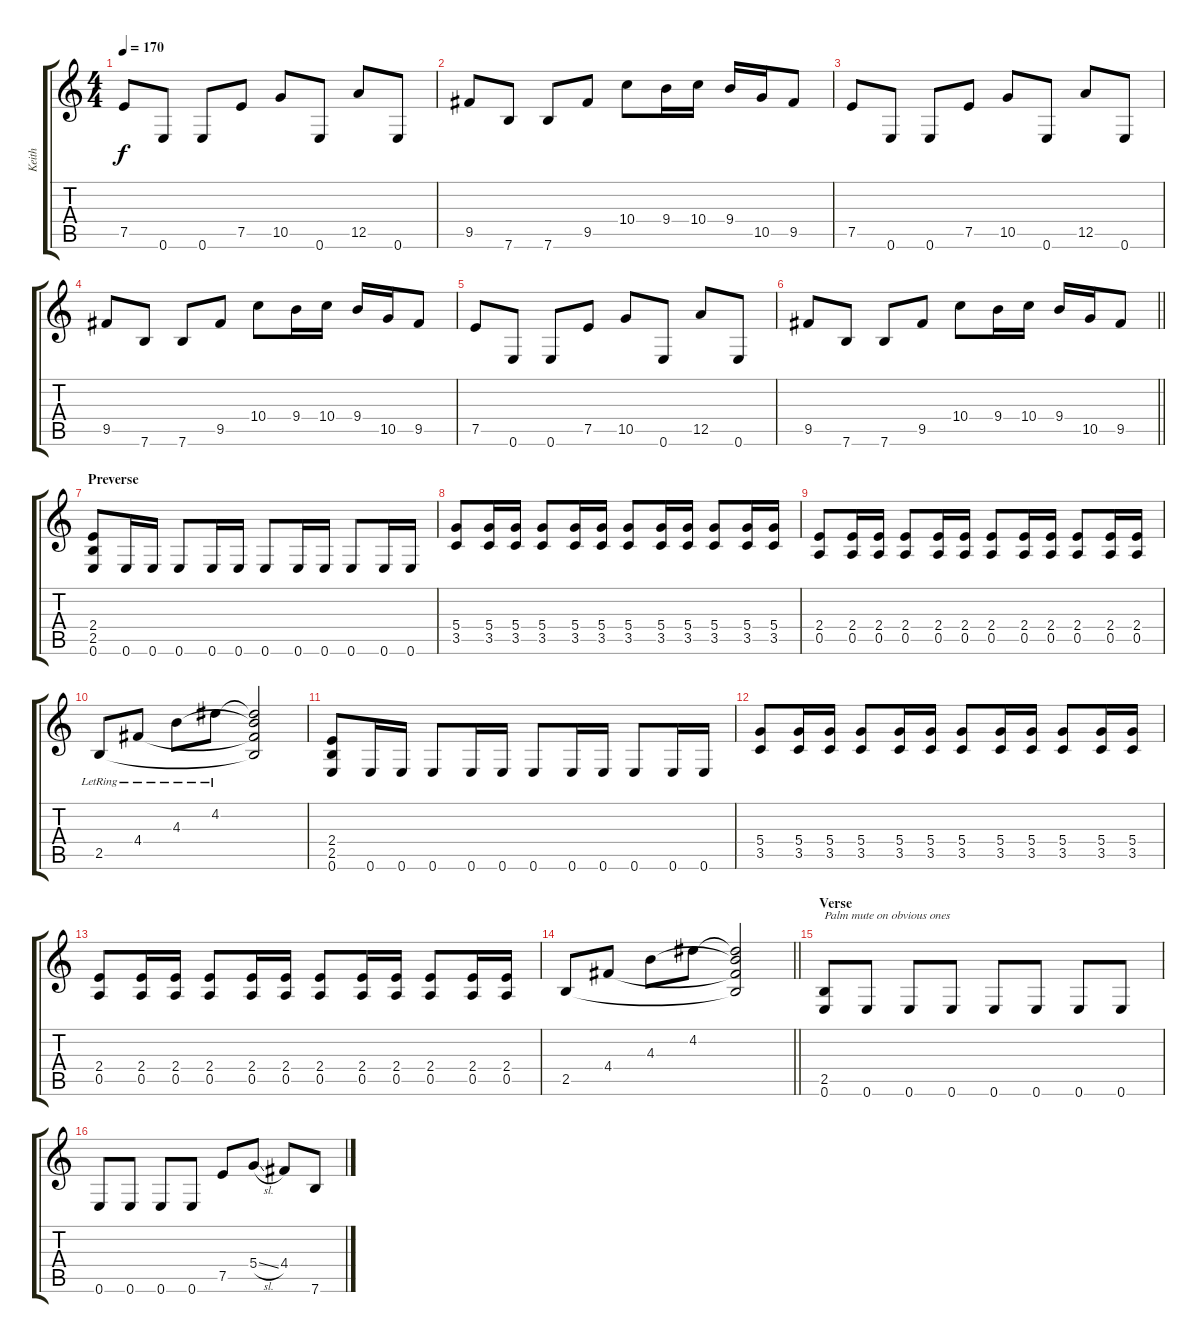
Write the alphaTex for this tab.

\track ("Keith" "Keith") {instrument distortionguitar}
\staff {score tabs}
\tuning (E4 B3 G3 D3 A2 E2) {hide}
\ts (4 4)
\tempo 170
\clef g2
\ks c
7.5.8{dy f} 0.6.8 0.6.8 7.5.8 10.5.8 0.6.8 12.5.8 0.6.8 |
9.5.8 7.6.8 7.6.8 9.5.8 10.4.8 9.4.16 10.4.16 9.4.16 10.5.16 9.5.8 |
7.5.8 0.6.8 0.6.8 7.5.8 10.5.8 0.6.8 12.5.8 0.6.8 |
9.5.8 7.6.8 7.6.8 9.5.8 10.4.8 9.4.16 10.4.16 9.4.16 10.5.16 9.5.8 |
7.5.8 0.6.8 0.6.8 7.5.8 10.5.8 0.6.8 12.5.8 0.6.8 |
\barLineRight lightlight
9.5.8 7.6.8 7.6.8 9.5.8 10.4.8 9.4.16 10.4.16 9.4.16 10.5.16 9.5.8 |
\section ("" "Preverse")
(2.4 2.5 0.6).8 0.6.16 0.6.16 0.6.8 0.6.16 0.6.16 0.6.8 0.6.16 0.6.16 0.6.8 0.6.16 0.6.16 |
(5.4 3.5).8 (5.4 3.5).16 (5.4 3.5).16 (5.4 3.5).8 (5.4 3.5).16 (5.4 3.5).16 (5.4 3.5).8 (5.4 3.5).16 (5.4 3.5).16 (5.4 3.5).8 (5.4 3.5).16 (5.4 3.5).16 |
(2.4 0.5).8 (2.4 0.5).16 (2.4 0.5).16 (2.4 0.5).8 (2.4 0.5).16 (2.4 0.5).16 (2.4 0.5).8 (2.4 0.5).16 (2.4 0.5).16 (2.4 0.5).8 (2.4 0.5).16 (2.4 0.5).16 |
2.5{lr}.8 4.4{lr}.8 4.3{lr}.8 4.2{lr}.8 (4.2{t} 4.3{t} 4.4{t} 2.5{t}).2 |
(2.4 2.5 0.6).8 0.6.16 0.6.16 0.6.8 0.6.16 0.6.16 0.6.8 0.6.16 0.6.16 0.6.8 0.6.16 0.6.16 |
(5.4 3.5).8 (5.4 3.5).16 (5.4 3.5).16 (5.4 3.5).8 (5.4 3.5).16 (5.4 3.5).16 (5.4 3.5).8 (5.4 3.5).16 (5.4 3.5).16 (5.4 3.5).8 (5.4 3.5).16 (5.4 3.5).16 |
(2.4 0.5).8 (2.4 0.5).16 (2.4 0.5).16 (2.4 0.5).8 (2.4 0.5).16 (2.4 0.5).16 (2.4 0.5).8 (2.4 0.5).16 (2.4 0.5).16 (2.4 0.5).8 (2.4 0.5).16 (2.4 0.5).16 |
\barLineRight lightlight
2.5.8 4.4.8 4.3.8 4.2.8 (4.2{t} 4.3{t} 4.4{t} 2.5{t}).2 |
\section ("" "Verse")
(2.5 0.6).8{txt "Palm mute on obvious ones"} 0.6.8 0.6.8 0.6.8 0.6.8 0.6.8 0.6.8 0.6.8 |
0.6.8 0.6.8 0.6.8 0.6.8 7.5.8 5.4{sl}.8 4.4.8 7.6.8
